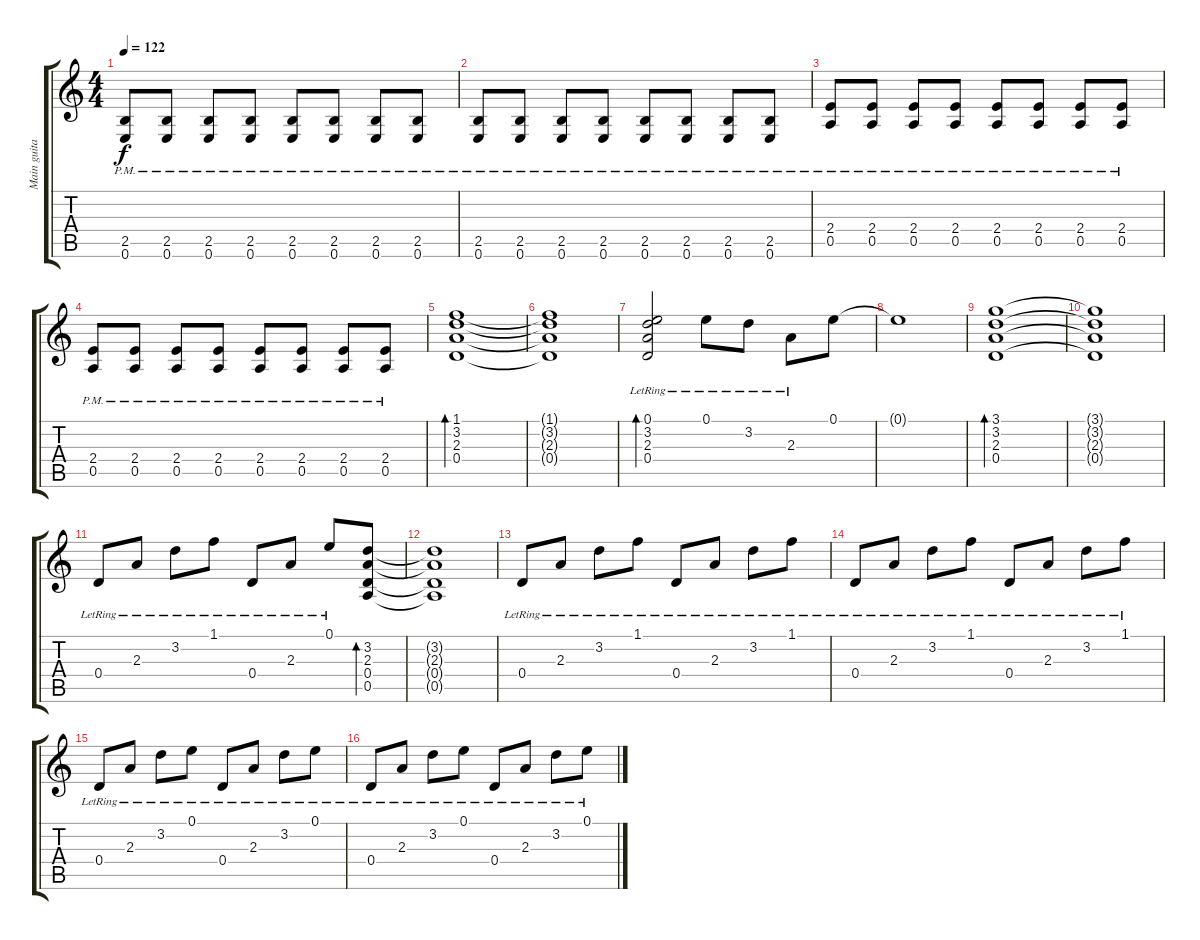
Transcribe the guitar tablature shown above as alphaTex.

\track ("Main guitar" "Main guita") {instrument distortionguitar}
\staff {score tabs}
\tuning (E4 B3 G3 D3 A2 E2) {hide}
\ts (4 4)
\tempo 122
\clef g2
\ks c
(2.5{pm} 0.6{pm}).8{dy f} (2.5{pm} 0.6{pm}).8 (2.5{pm} 0.6{pm}).8 (2.5{pm} 0.6{pm}).8 (2.5{pm} 0.6{pm}).8 (2.5{pm} 0.6{pm}).8 (2.5{pm} 0.6{pm}).8 (2.5{pm} 0.6{pm}).8 |
(2.5{pm} 0.6{pm}).8 (2.5{pm} 0.6{pm}).8 (2.5{pm} 0.6{pm}).8 (2.5{pm} 0.6{pm}).8 (2.5{pm} 0.6{pm}).8 (2.5{pm} 0.6{pm}).8 (2.5{pm} 0.6{pm}).8 (2.5{pm} 0.6{pm}).8 |
(2.4{pm} 0.5{pm}).8 (2.4{pm} 0.5{pm}).8 (2.4{pm} 0.5{pm}).8 (2.4{pm} 0.5{pm}).8 (2.4{pm} 0.5{pm}).8 (2.4{pm} 0.5{pm}).8 (2.4{pm} 0.5{pm}).8 (2.4{pm} 0.5{pm}).8 |
(2.4{pm} 0.5{pm}).8 (2.4{pm} 0.5{pm}).8 (2.4{pm} 0.5{pm}).8 (2.4{pm} 0.5{pm}).8 (2.4{pm} 0.5{pm}).8 (2.4{pm} 0.5{pm}).8 (2.4{pm} 0.5{pm}).8 (2.4{pm} 0.5{pm}).8 |
(1.1 3.2 2.3 0.4).1{bd 120 volume 13 balance 16 instrument acousticguitarsteel} |
(1.1{t} 3.2{t} 2.3{t} 0.4{t}).1 |
(0.1{lr} 3.2{lr} 2.3{lr} 0.4{lr}).2{bd 120} 0.1{lr}.8 3.2{lr}.8 2.3{lr}.8 0.1.8 |
0.1{t}.1 |
(3.1 3.2 2.3 0.4).1{bd 120} |
(3.1{t} 3.2{t} 2.3{t} 0.4{t}).1 |
0.4{lr}.8 2.3{lr}.8 3.2{lr}.8 1.1{lr}.8 0.4{lr}.8 2.3{lr}.8 0.1{lr}.8 (3.2 2.3 0.4 0.5).8{bd 120} |
(3.2{t} 2.3{t} 0.4{t} 0.5{t}).1 |
0.4{lr}.8 2.3{lr}.8 3.2{lr}.8 1.1{lr}.8 0.4{lr}.8 2.3{lr}.8 3.2{lr}.8 1.1{lr}.8 |
0.4{lr}.8 2.3{lr}.8 3.2{lr}.8 1.1{lr}.8 0.4{lr}.8 2.3{lr}.8 3.2{lr}.8 1.1{lr}.8 |
0.4{lr}.8 2.3{lr}.8 3.2{lr}.8 0.1{lr}.8 0.4{lr}.8 2.3{lr}.8 3.2{lr}.8 0.1{lr}.8 |
0.4{lr}.8 2.3{lr}.8 3.2{lr}.8 0.1{lr}.8 0.4{lr}.8 2.3{lr}.8 3.2{lr}.8 0.1{lr}.8
